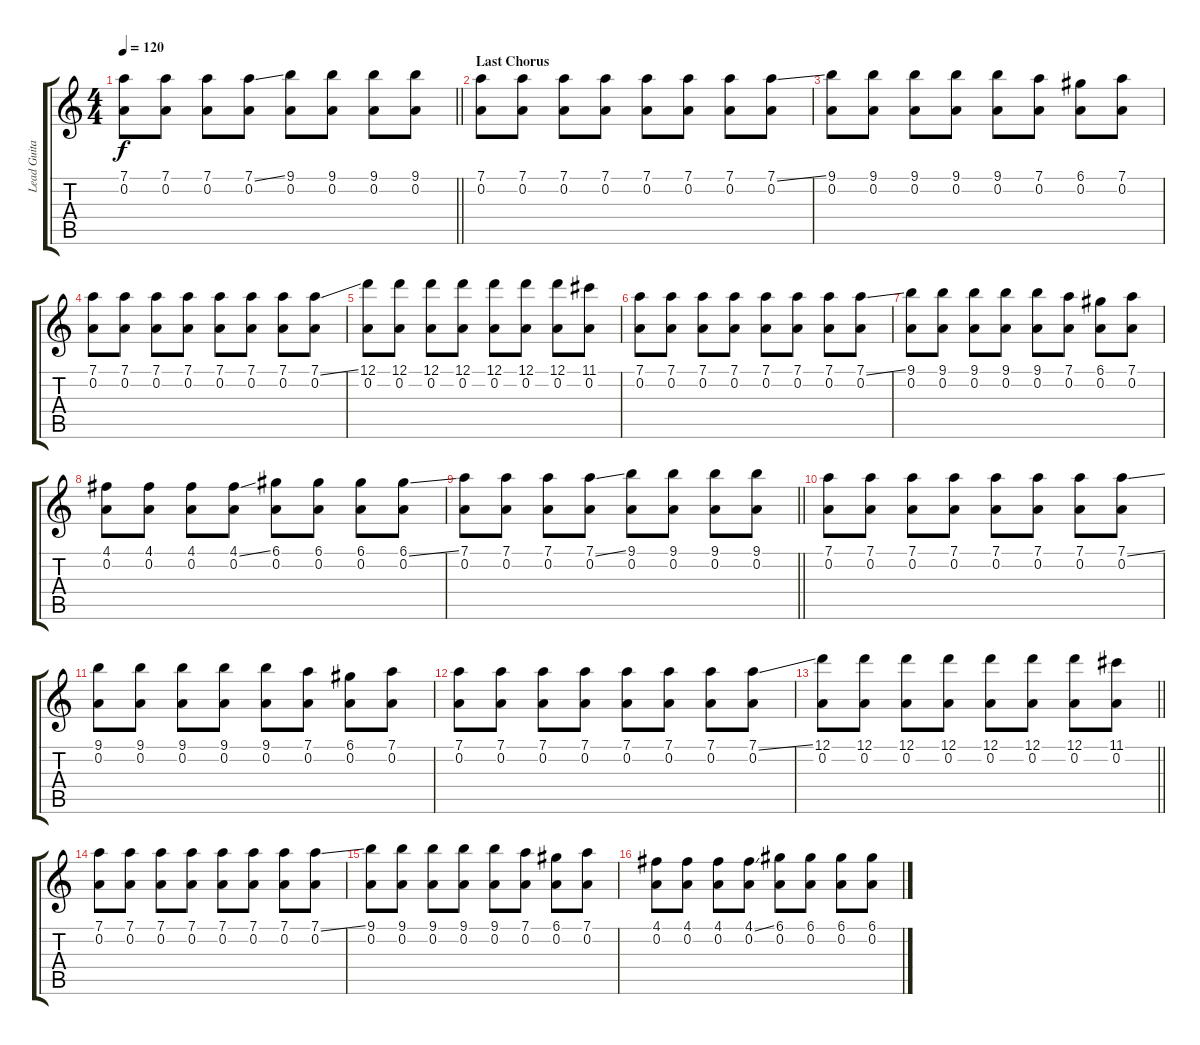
\track ("Lead Guitar" "Lead Guita") {instrument overdrivenguitar}
\staff {score tabs}
\tuning (D4 A3 F3 C3 G2 C2) {hide}
\ts (4 4)
\tempo 120
\clef g2
\barLineRight lightlight
\ks c
(7.1 0.2).8{dy f} (7.1 0.2).8 (7.1 0.2).8 (7.1{ss} 0.2).8 (9.1 0.2).8 (9.1 0.2).8 (9.1 0.2).8 (9.1 0.2).8 |
\section ("" "Last Chorus")
(7.1 0.2).8{volume 14} (7.1 0.2).8 (7.1 0.2).8 (7.1 0.2).8 (7.1 0.2).8 (7.1 0.2).8 (7.1 0.2).8 (7.1{ss} 0.2).8 |
(9.1 0.2).8 (9.1 0.2).8 (9.1 0.2).8 (9.1 0.2).8 (9.1 0.2).8 (7.1 0.2).8 (6.1 0.2).8 (7.1 0.2).8 |
(7.1 0.2).8 (7.1 0.2).8 (7.1 0.2).8 (7.1 0.2).8 (7.1 0.2).8 (7.1 0.2).8 (7.1 0.2).8 (7.1{ss} 0.2).8 |
(12.1 0.2).8 (12.1 0.2).8 (12.1 0.2).8 (12.1 0.2).8 (12.1 0.2).8 (12.1 0.2).8 (12.1 0.2).8 (11.1 0.2).8 |
(7.1 0.2).8 (7.1 0.2).8 (7.1 0.2).8 (7.1 0.2).8 (7.1 0.2).8 (7.1 0.2).8 (7.1 0.2).8 (7.1{ss} 0.2).8 |
(9.1 0.2).8 (9.1 0.2).8 (9.1 0.2).8 (9.1 0.2).8 (9.1 0.2).8 (7.1 0.2).8 (6.1 0.2).8 (7.1 0.2).8 |
(4.1 0.2).8 (4.1 0.2).8 (4.1 0.2).8 (4.1{ss} 0.2).8 (6.1 0.2).8 (6.1 0.2).8 (6.1 0.2).8 (6.1{ss} 0.2).8 |
\barLineRight lightlight
(7.1 0.2).8 (7.1 0.2).8 (7.1 0.2).8 (7.1{ss} 0.2).8 (9.1 0.2).8 (9.1 0.2).8 (9.1 0.2).8 (9.1 0.2).8 |
(7.1 0.2).8{volume 14} (7.1 0.2).8 (7.1 0.2).8 (7.1 0.2).8 (7.1 0.2).8 (7.1 0.2).8 (7.1 0.2).8 (7.1{ss} 0.2).8 |
(9.1 0.2).8 (9.1 0.2).8 (9.1 0.2).8 (9.1 0.2).8 (9.1 0.2).8 (7.1 0.2).8 (6.1 0.2).8 (7.1 0.2).8 |
(7.1 0.2).8 (7.1 0.2).8 (7.1 0.2).8 (7.1 0.2).8 (7.1 0.2).8 (7.1 0.2).8 (7.1 0.2).8 (7.1{ss} 0.2).8 |
\barLineRight lightlight
(12.1 0.2).8 (12.1 0.2).8 (12.1 0.2).8 (12.1 0.2).8 (12.1 0.2).8 (12.1 0.2).8 (12.1 0.2).8 (11.1 0.2).8 |
(7.1 0.2).8 (7.1 0.2).8 (7.1 0.2).8 (7.1 0.2).8 (7.1 0.2).8 (7.1 0.2).8 (7.1 0.2).8 (7.1{ss} 0.2).8 |
(9.1 0.2).8 (9.1 0.2).8 (9.1 0.2).8 (9.1 0.2).8 (9.1 0.2).8 (7.1 0.2).8 (6.1 0.2).8 (7.1 0.2).8 |
(4.1 0.2).8 (4.1 0.2).8 (4.1 0.2).8 (4.1{ss} 0.2).8 (6.1 0.2).8 (6.1 0.2).8 (6.1 0.2).8 (6.1{ss} 0.2).8
